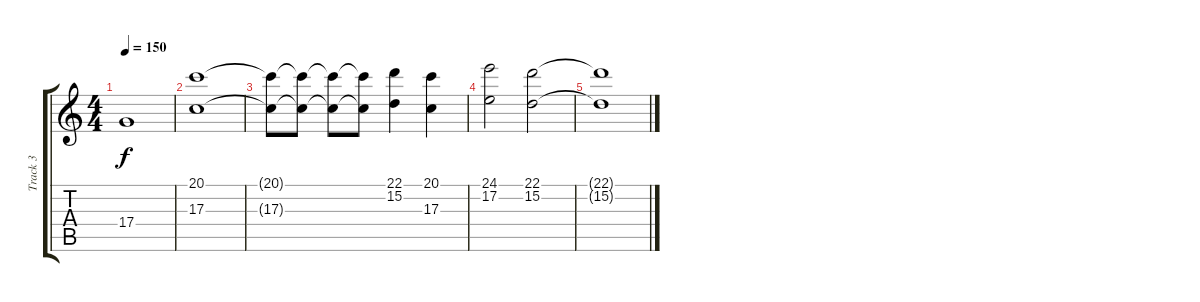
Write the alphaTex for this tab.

\track ("Track 3" "Track 3") {instrument synthstrings1}
\staff {score tabs}
\tuning (E4 B3 G3 D3 A2 E2) {hide}
\ts (4 4)
\tempo 150
\clef g2
\ks c
17.4{t}.1{dy f} |
(20.1 17.3).1 |
(20.1{t} 17.3{t}).8 (20.1{t} 17.3{t}).8 (20.1{t} 17.3{t}).8 (20.1{t} 17.3{t}).8 (22.1 15.2).4 (20.1 17.3).4 |
(24.1 17.2).2 (22.1 15.2).2 |
(22.1{t} 15.2{t}).1
